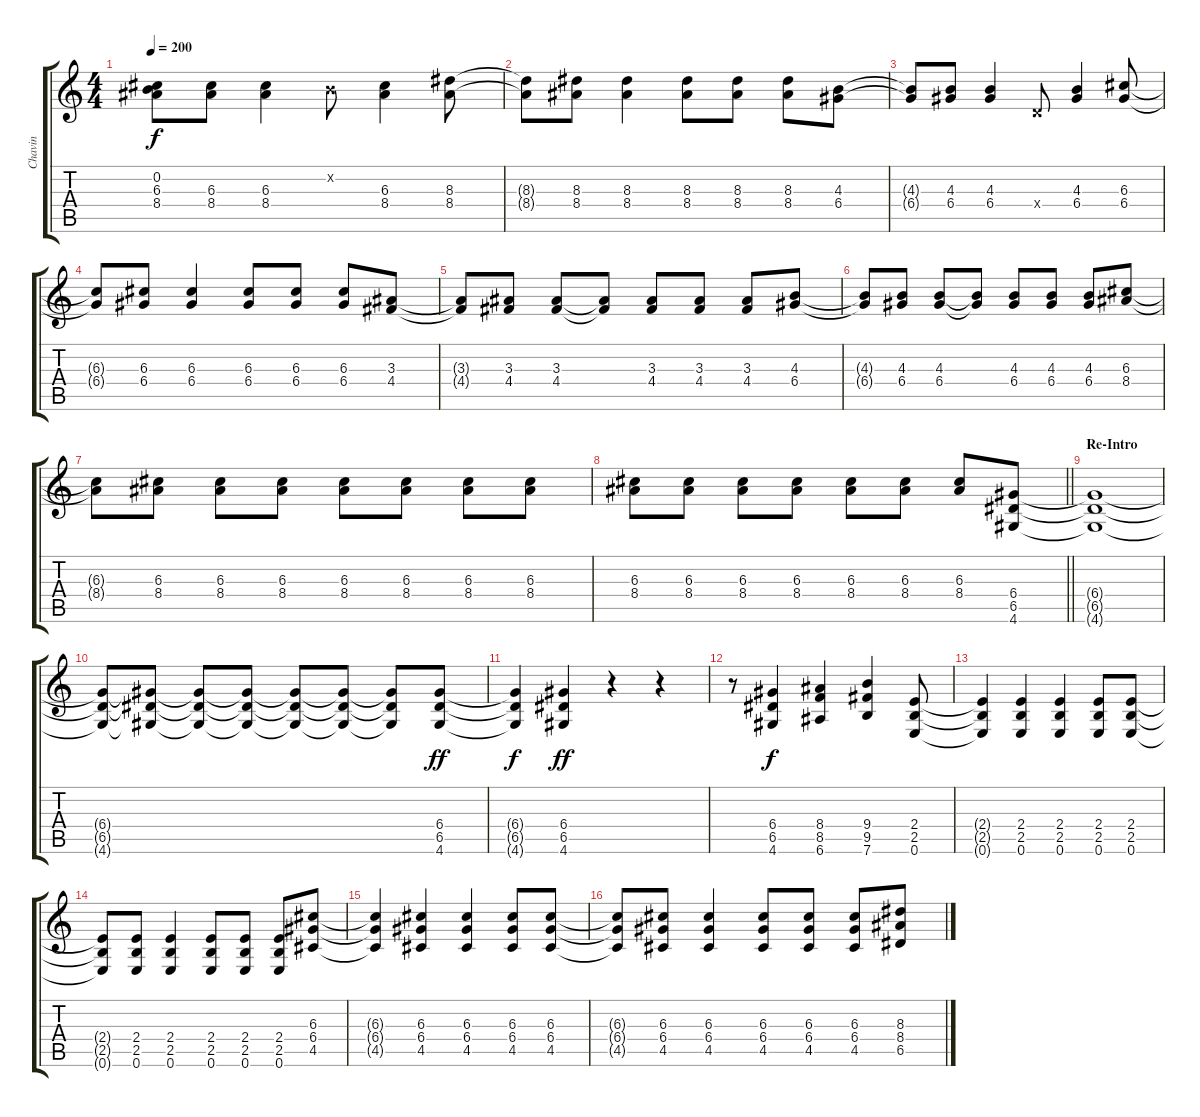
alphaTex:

\track ("Chavin" "Chavin") {instrument overdrivenguitar}
\staff {score tabs}
\tuning (E4 B3 G3 D3 A2 E2) {hide}
\ts (4 4)
\tempo 200
\clef g2
\ks c
(0.2{t} 6.3{t} 8.4{t}).8{dy f} (6.3 8.4).8 (6.3 8.4).4 0.2{x}.8 (6.3 8.4).4 (8.3 8.4).8 |
(8.3{t} 8.4{t}).8 (8.3 8.4).8 (8.3 8.4).4 (8.3 8.4).8 (8.3 8.4).8 (8.3 8.4).8 (4.3 6.4).8 |
(4.3{t} 6.4{t}).8 (4.3 6.4).8 (4.3 6.4).4 0.4{x}.8 (4.3 6.4).4 (6.3 6.4).8 |
(6.3{t} 6.4{t}).8 (6.3 6.4).8 (6.3 6.4).4 (6.3 6.4).8 (6.3 6.4).8 (6.3 6.4).8 (3.3 4.4).8 |
(3.3{t} 4.4{t}).8 (3.3 4.4).8 (3.3 4.4).8 (3.3{t} 4.4{t}).8 (3.3 4.4).8 (3.3 4.4).8 (3.3 4.4).8 (4.3 6.4).8 |
(4.3{t} 6.4{t}).8 (4.3 6.4).8 (4.3 6.4).8 (4.3{t} 6.4{t}).8 (4.3 6.4).8 (4.3 6.4).8 (4.3 6.4).8 (6.3 8.4).8 |
(6.3{t} 8.4{t}).8 (6.3 8.4).8 (6.3 8.4).8 (6.3 8.4).8 (6.3 8.4).8 (6.3 8.4).8 (6.3 8.4).8 (6.3 8.4).8 |
\barLineRight lightlight
(6.3 8.4).8 (6.3 8.4).8 (6.3 8.4).8 (6.3 8.4).8 (6.3 8.4).8 (6.3 8.4).8 (6.3 8.4).8 (6.4 6.5 4.6).8 |
\section ("" "Re-Intro")
(6.4{t} 6.5{t} 4.6{t}).1 |
(6.4{t} 6.5{t} 4.6{t}).8 (6.4{t} 6.5{t} 4.6{t}).8 (6.4{t} 6.5{t} 4.6{t}).8 (6.4{t} 6.5{t} 4.6{t}).8 (6.4{t} 6.5{t} 4.6{t}).8 (6.4{t} 6.5{t} 4.6{t}).8 (6.4{t} 6.5{t} 4.6{t}).8 (6.4 6.5 4.6).8{dy ff} |
(6.4{t} 6.5{t} 4.6{t}).4{dy f} (6.4 6.5 4.6).4{dy ff} r.4 r.4 |
r.8 (6.4 6.5 4.6).4{dy f} (8.4 8.5 6.6).4 (9.4 9.5 7.6).4 (2.4 2.5 0.6).8 |
(2.4{t} 2.5{t} 0.6{t}).4 (2.4 2.5 0.6).4 (2.4 2.5 0.6).4 (2.4 2.5 0.6).8 (2.4 2.5 0.6).8 |
(2.4{t} 2.5{t} 0.6{t}).8 (2.4 2.5 0.6).8 (2.4 2.5 0.6).4 (2.4 2.5 0.6).8 (2.4 2.5 0.6).8 (2.4 2.5 0.6).8 (6.3 6.4 4.5).8 |
(6.3{t} 6.4{t} 4.5{t}).4 (6.3 6.4 4.5).4 (6.3 6.4 4.5).4 (6.3 6.4 4.5).8 (6.3 6.4 4.5).8 |
(6.3{t} 6.4{t} 4.5{t}).8 (6.3 6.4 4.5).8 (6.3 6.4 4.5).4 (6.3 6.4 4.5).8 (6.3 6.4 4.5).8 (6.3 6.4 4.5).8 (8.3 8.4 6.5).8
